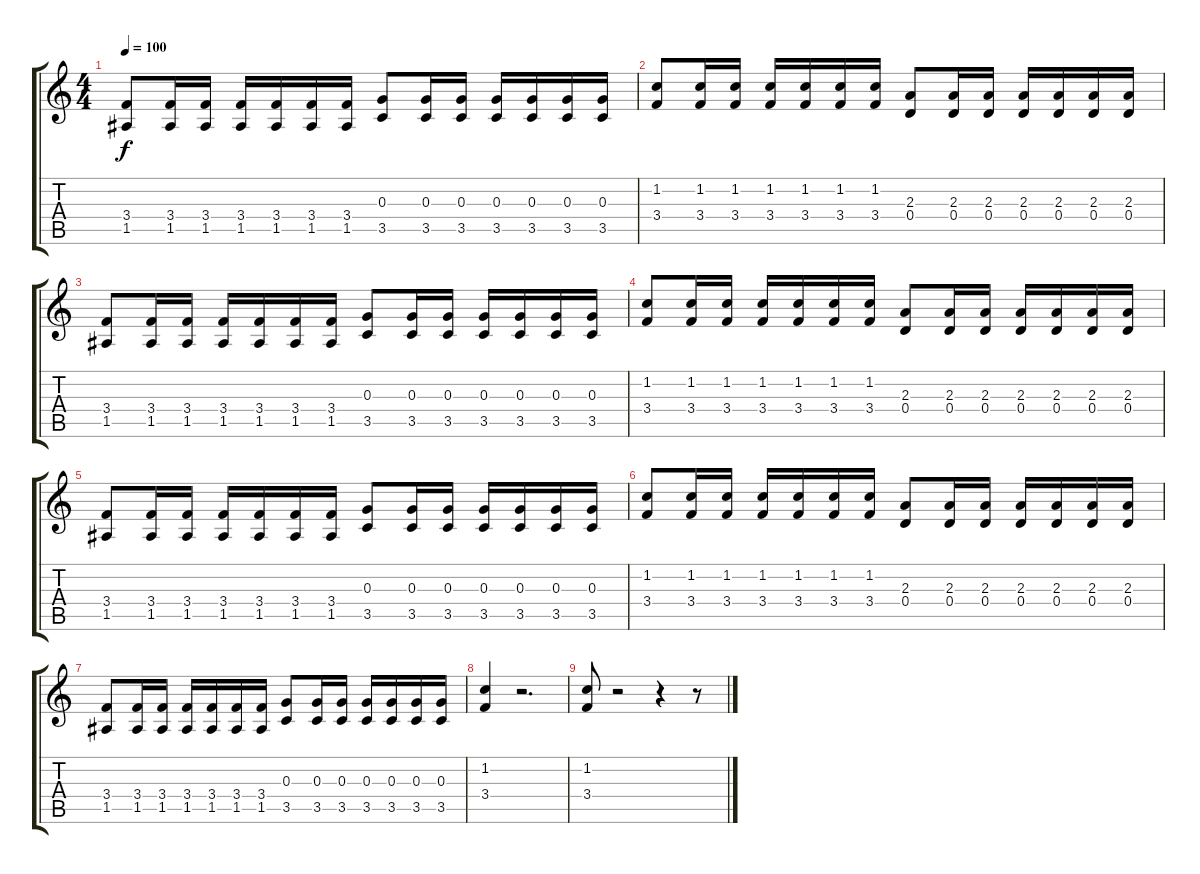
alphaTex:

\track "" {instrument distortionguitar}
\staff {score tabs}
\tuning (E4 B3 G3 D3 A2 E2) {hide}
\ts (4 4)
\tempo 100
\clef g2
\ks c
(3.4 1.5).8{dy f} (3.4 1.5).16 (3.4 1.5).16 (3.4 1.5).16 (3.4 1.5).16 (3.4 1.5).16 (3.4 1.5).16 (0.3 3.5).8 (0.3 3.5).16 (0.3 3.5).16 (0.3 3.5).16 (0.3 3.5).16 (0.3 3.5).16 (0.3 3.5).16 |
(1.2 3.4).8 (1.2 3.4).16 (1.2 3.4).16 (1.2 3.4).16 (1.2 3.4).16 (1.2 3.4).16 (1.2 3.4).16 (2.3 0.4).8 (2.3 0.4).16 (2.3 0.4).16 (2.3 0.4).16 (2.3 0.4).16 (2.3 0.4).16 (2.3 0.4).16 |
(3.4 1.5).8 (3.4 1.5).16 (3.4 1.5).16 (3.4 1.5).16 (3.4 1.5).16 (3.4 1.5).16 (3.4 1.5).16 (0.3 3.5).8 (0.3 3.5).16 (0.3 3.5).16 (0.3 3.5).16 (0.3 3.5).16 (0.3 3.5).16 (0.3 3.5).16 |
(1.2 3.4).8 (1.2 3.4).16 (1.2 3.4).16 (1.2 3.4).16 (1.2 3.4).16 (1.2 3.4).16 (1.2 3.4).16 (2.3 0.4).8 (2.3 0.4).16 (2.3 0.4).16 (2.3 0.4).16 (2.3 0.4).16 (2.3 0.4).16 (2.3 0.4).16 |
(3.4 1.5).8 (3.4 1.5).16 (3.4 1.5).16 (3.4 1.5).16 (3.4 1.5).16 (3.4 1.5).16 (3.4 1.5).16 (0.3 3.5).8 (0.3 3.5).16 (0.3 3.5).16 (0.3 3.5).16 (0.3 3.5).16 (0.3 3.5).16 (0.3 3.5).16 |
(1.2 3.4).8 (1.2 3.4).16 (1.2 3.4).16 (1.2 3.4).16 (1.2 3.4).16 (1.2 3.4).16 (1.2 3.4).16 (2.3 0.4).8 (2.3 0.4).16 (2.3 0.4).16 (2.3 0.4).16 (2.3 0.4).16 (2.3 0.4).16 (2.3 0.4).16 |
(3.4 1.5).8 (3.4 1.5).16 (3.4 1.5).16 (3.4 1.5).16 (3.4 1.5).16 (3.4 1.5).16 (3.4 1.5).16 (0.3 3.5).8 (0.3 3.5).16 (0.3 3.5).16 (0.3 3.5).16 (0.3 3.5).16 (0.3 3.5).16 (0.3 3.5).16 |
(1.2 3.4).4 r.2{d} |
(1.2 3.4).8 r.2 r.4 r.8
